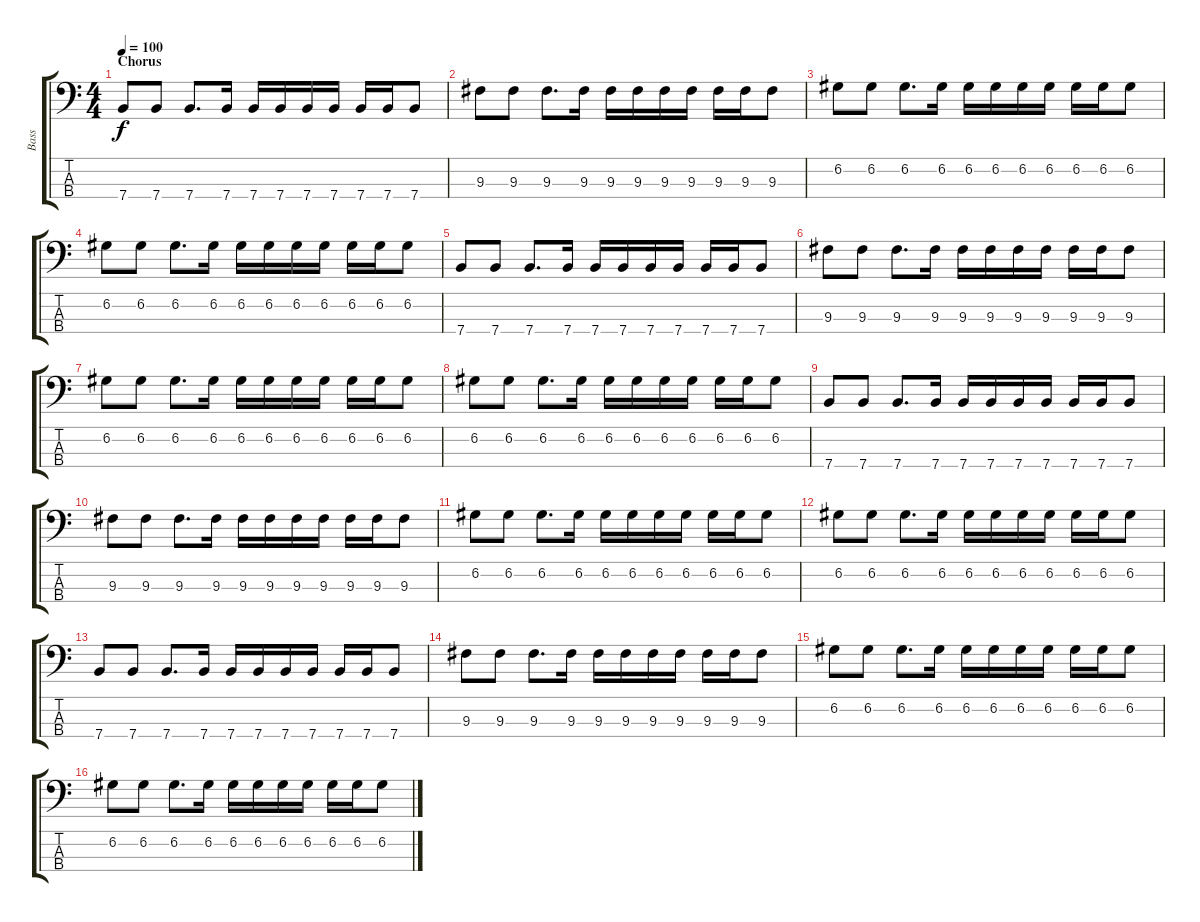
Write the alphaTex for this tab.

\track ("Bass" "Bass") {instrument electricbassfinger}
\staff {score tabs}
\tuning (G2 D2 A1 E1) {hide}
\ts (4 4)
\section ("" "Chorus")
\tempo 100
\clef f4
\ks c
7.4.8{dy f} 7.4.8 7.4.8{d} 7.4.16 7.4.16 7.4.16 7.4.16 7.4.16 7.4.16 7.4.16 7.4.8 |
9.3.8 9.3.8 9.3.8{d} 9.3.16 9.3.16 9.3.16 9.3.16 9.3.16 9.3.16 9.3.16 9.3.8 |
6.2.8 6.2.8 6.2.8{d} 6.2.16 6.2.16 6.2.16 6.2.16 6.2.16 6.2.16 6.2.16 6.2.8 |
6.2.8 6.2.8 6.2.8{d} 6.2.16 6.2.16 6.2.16 6.2.16 6.2.16 6.2.16 6.2.16 6.2.8 |
7.4.8 7.4.8 7.4.8{d} 7.4.16 7.4.16 7.4.16 7.4.16 7.4.16 7.4.16 7.4.16 7.4.8 |
9.3.8 9.3.8 9.3.8{d} 9.3.16 9.3.16 9.3.16 9.3.16 9.3.16 9.3.16 9.3.16 9.3.8 |
6.2.8 6.2.8 6.2.8{d} 6.2.16 6.2.16 6.2.16 6.2.16 6.2.16 6.2.16 6.2.16 6.2.8 |
6.2.8 6.2.8 6.2.8{d} 6.2.16 6.2.16 6.2.16 6.2.16 6.2.16 6.2.16 6.2.16 6.2.8 |
7.4.8 7.4.8 7.4.8{d} 7.4.16 7.4.16 7.4.16 7.4.16 7.4.16 7.4.16 7.4.16 7.4.8 |
9.3.8 9.3.8 9.3.8{d} 9.3.16 9.3.16 9.3.16 9.3.16 9.3.16 9.3.16 9.3.16 9.3.8 |
6.2.8 6.2.8 6.2.8{d} 6.2.16 6.2.16 6.2.16 6.2.16 6.2.16 6.2.16 6.2.16 6.2.8 |
6.2.8 6.2.8 6.2.8{d} 6.2.16 6.2.16 6.2.16 6.2.16 6.2.16 6.2.16 6.2.16 6.2.8 |
7.4.8 7.4.8 7.4.8{d} 7.4.16 7.4.16 7.4.16 7.4.16 7.4.16 7.4.16 7.4.16 7.4.8 |
9.3.8 9.3.8 9.3.8{d} 9.3.16 9.3.16 9.3.16 9.3.16 9.3.16 9.3.16 9.3.16 9.3.8 |
6.2.8 6.2.8 6.2.8{d} 6.2.16 6.2.16 6.2.16 6.2.16 6.2.16 6.2.16 6.2.16 6.2.8 |
6.2.8 6.2.8 6.2.8{d} 6.2.16 6.2.16 6.2.16 6.2.16 6.2.16 6.2.16 6.2.16 6.2.8
